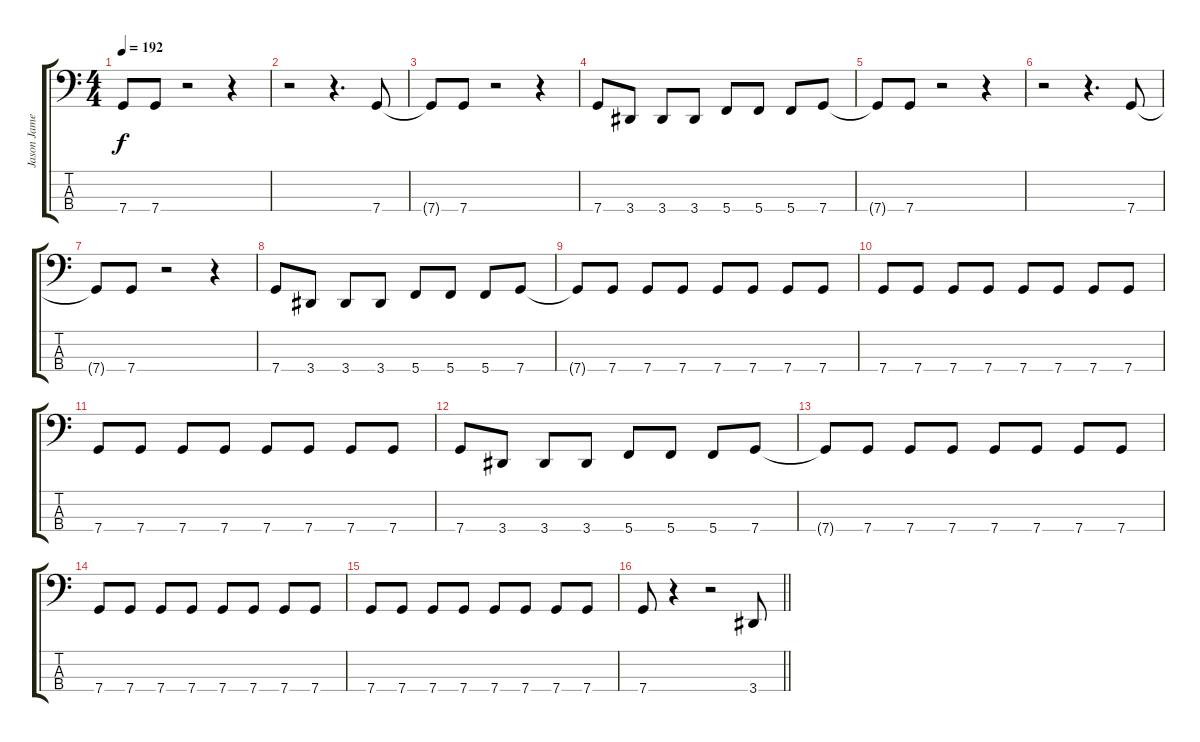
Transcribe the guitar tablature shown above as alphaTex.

\track ("Jason James" "Jason Jame") {instrument electricbassfinger}
\staff {score tabs}
\tuning (F2 C2 G1 C1) {hide}
\ts (4 4)
\tempo 192
\clef f4
\ks c
7.4.8{dy f instrument electricbassfinger} 7.4.8 r.2 r.4 |
r.2 r.4{d} 7.4.8 |
7.4{t}.8 7.4.8 r.2 r.4 |
7.4.8 3.4.8 3.4.8 3.4.8 5.4.8 5.4.8 5.4.8 7.4.8 |
7.4{t}.8 7.4.8 r.2 r.4 |
r.2 r.4{d} 7.4.8 |
7.4{t}.8 7.4.8 r.2 r.4 |
7.4.8 3.4.8 3.4.8 3.4.8 5.4.8 5.4.8 5.4.8 7.4.8 |
7.4{t}.8 7.4.8 7.4.8 7.4.8 7.4.8 7.4.8 7.4.8 7.4.8 |
7.4.8 7.4.8 7.4.8 7.4.8 7.4.8 7.4.8 7.4.8 7.4.8 |
7.4.8 7.4.8 7.4.8 7.4.8 7.4.8 7.4.8 7.4.8 7.4.8 |
7.4.8 3.4.8 3.4.8 3.4.8 5.4.8 5.4.8 5.4.8 7.4.8 |
7.4{t}.8 7.4.8 7.4.8 7.4.8 7.4.8 7.4.8 7.4.8 7.4.8 |
7.4.8 7.4.8 7.4.8 7.4.8 7.4.8 7.4.8 7.4.8 7.4.8 |
7.4.8 7.4.8 7.4.8 7.4.8 7.4.8 7.4.8 7.4.8 7.4.8 |
\barLineRight lightlight
7.4.8 r.4 r.2 3.4.8
